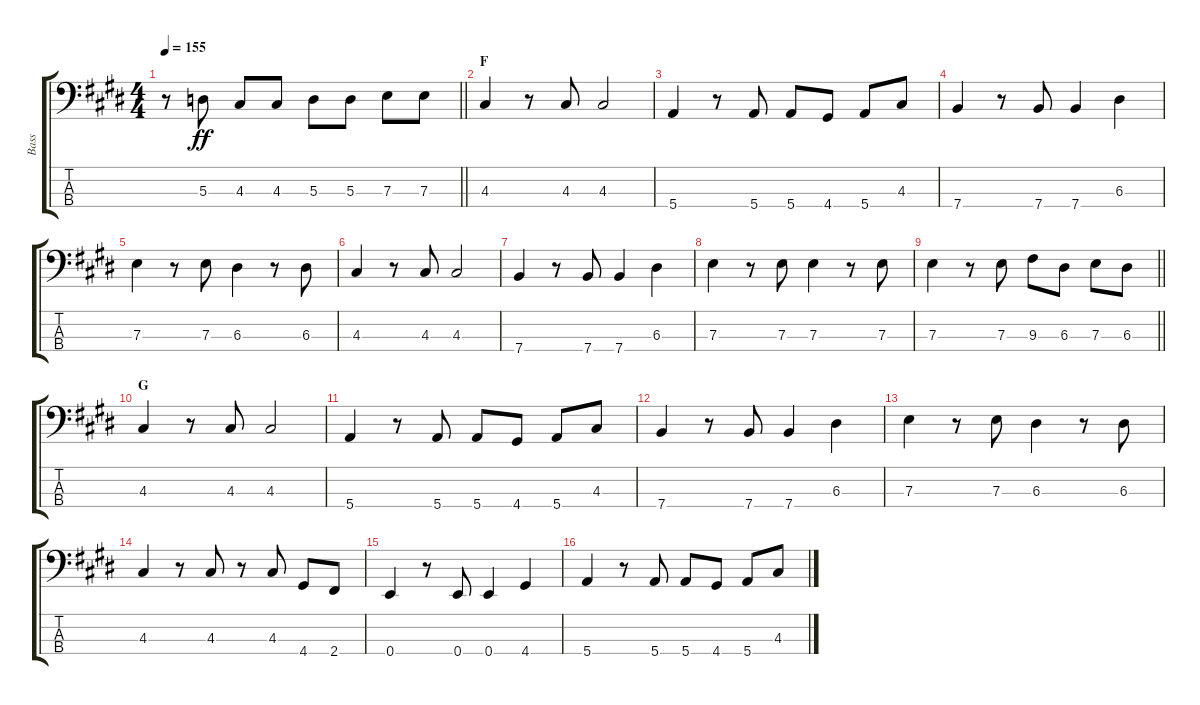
\track ("Bass" "Bass") {instrument electricbasspick}
\staff {score tabs}
\tuning (G2 D2 A1 E1) {hide}
\ts (4 4)
\tempo 155
\clef f4
\barLineRight lightlight
\ks e
r.8{dy ff} 5.3.8 4.3.8 4.3.8 5.3.8 5.3.8 7.3.8 7.3.8 |
\section ("" "F")
4.3.4 r.8 4.3.8 4.3.2 |
5.4.4 r.8 5.4.8 5.4.8 4.4.8 5.4.8 4.3.8 |
7.4.4 r.8 7.4.8 7.4.4 6.3.4 |
7.3.4 r.8 7.3.8 6.3.4 r.8 6.3.8 |
4.3.4 r.8 4.3.8 4.3.2 |
7.4.4 r.8 7.4.8 7.4.4 6.3.4 |
7.3.4 r.8 7.3.8 7.3.4 r.8 7.3.8 |
\barLineRight lightlight
7.3.4 r.8 7.3.8 9.3.8 6.3.8 7.3.8 6.3.8 |
\section ("" "G")
4.3.4 r.8 4.3.8 4.3.2 |
5.4.4 r.8 5.4.8 5.4.8 4.4.8 5.4.8 4.3.8 |
7.4.4 r.8 7.4.8 7.4.4 6.3.4 |
7.3.4 r.8 7.3.8 6.3.4 r.8 6.3.8 |
4.3.4 r.8 4.3.8 r.8 4.3.8 4.4.8 2.4.8 |
0.4.4 r.8 0.4.8 0.4.4 4.4.4 |
5.4.4 r.8 5.4.8 5.4.8 4.4.8 5.4.8 4.3.8
